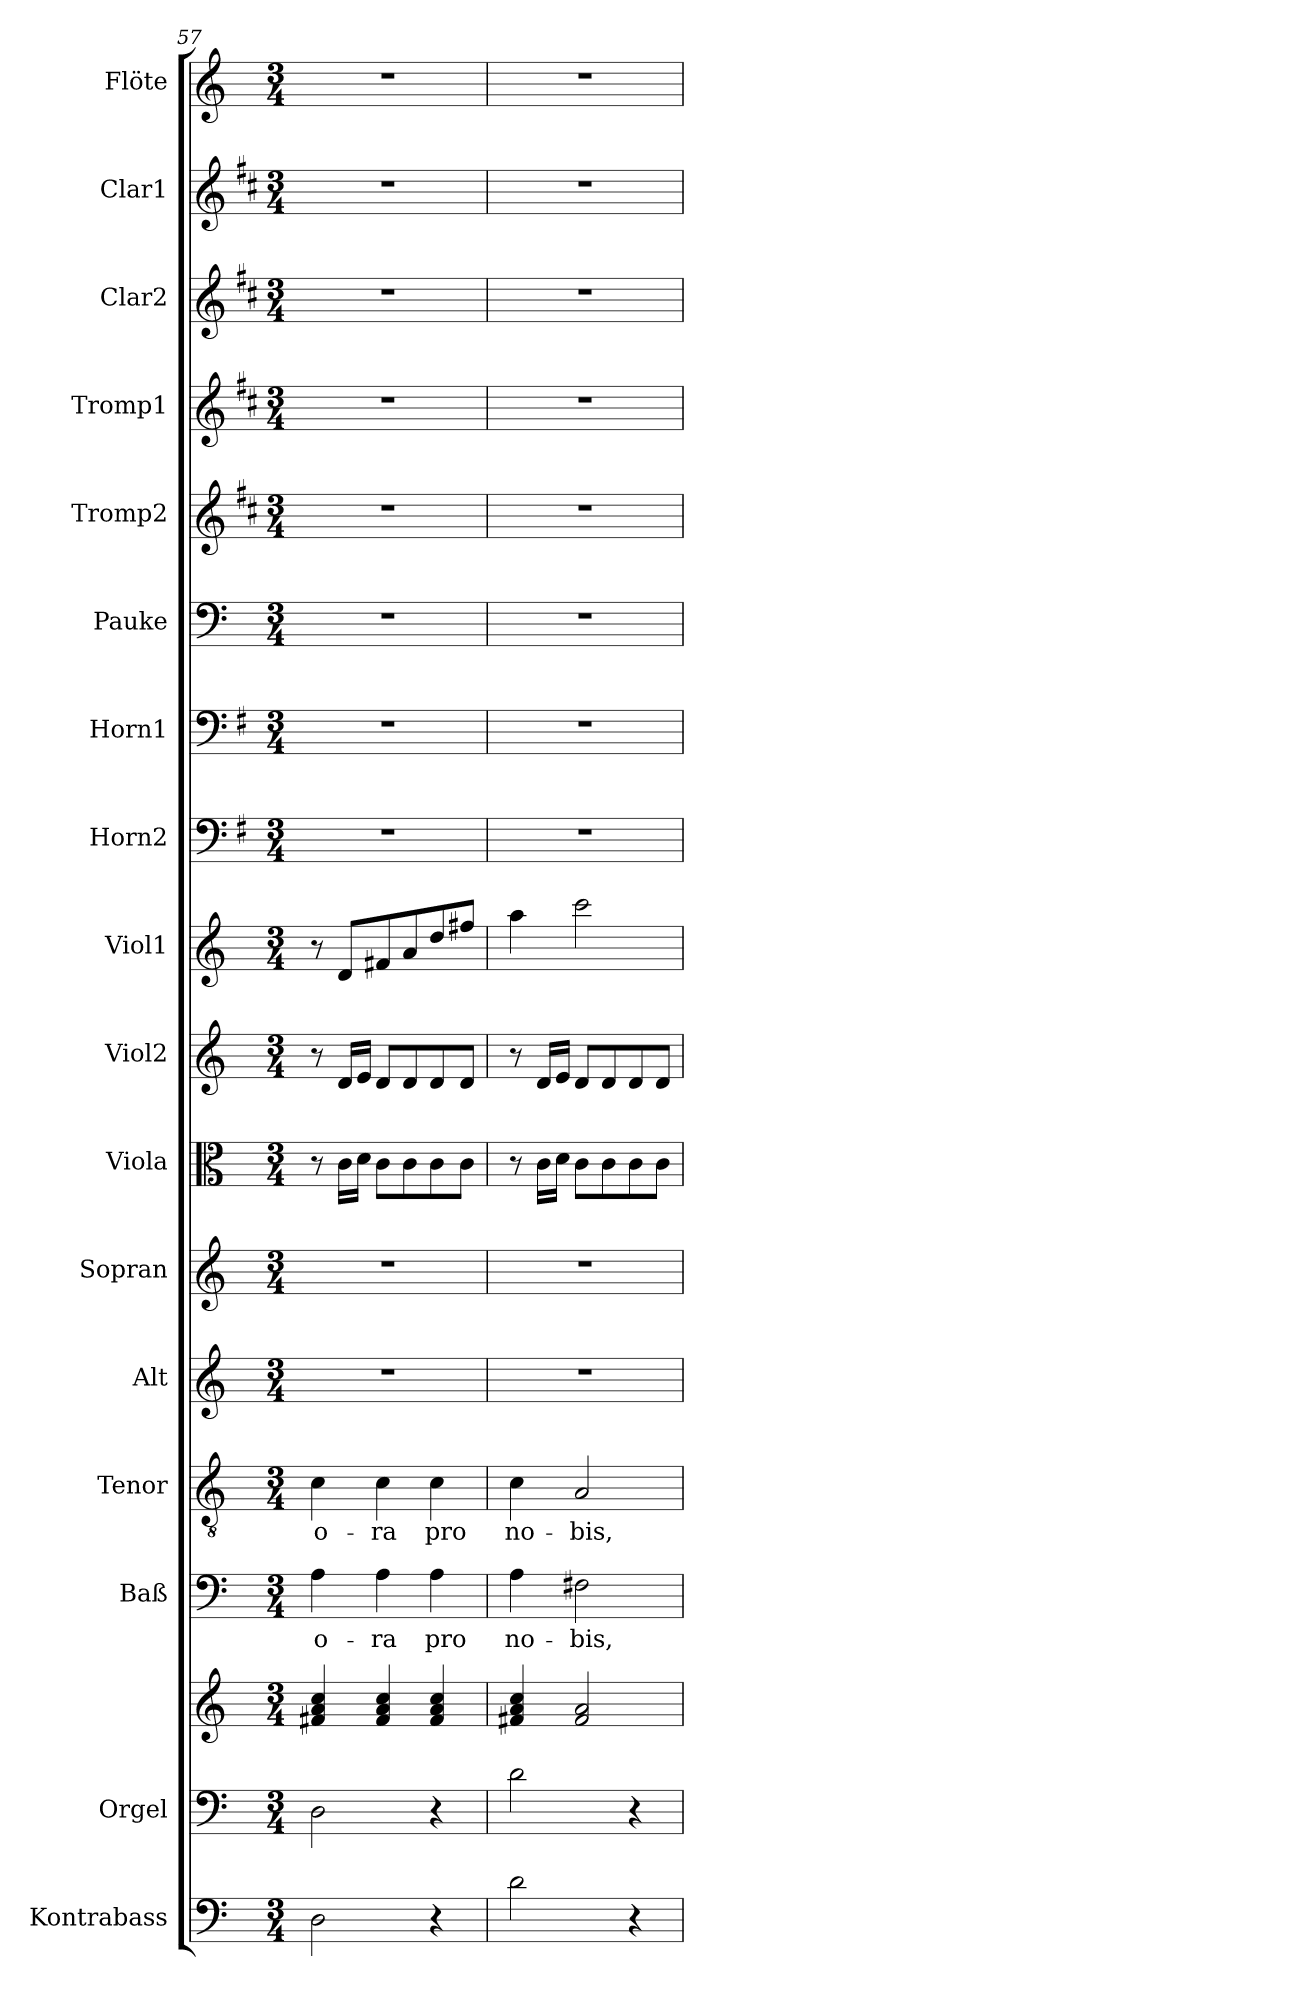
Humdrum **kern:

**kern	**kern	**kern	**kern	**text	**kern	**text	**kern	**kern	**kern	**kern	**kern	**kern	**kern	**kern	**kern	**kern	**kern	**kern	**kern
*part17	*part16	*part16	*part15	*part15	*part14	*part14	*part13	*part12	*part11	*part10	*part9	*part8	*part7	*part6	*part5	*part4	*part3	*part2	*part1
*staff18	*staff17	*staff16	*staff15	*staff15	*staff14	*staff14	*staff13	*staff12	*staff11	*staff10	*staff9	*staff8	*staff7	*staff6	*staff5	*staff4	*staff3	*staff2	*staff1
*I"Kontrabass	*I"Orgel	*	*I"Baß	*	*I"Tenor	*	*I"Alt	*I"Sopran	*I"Viola	*I"Viol2	*I"Viol1	*I"Horn2	*I"Horn1	*I"Pauke	*I"Tromp2	*I"Tromp1	*I"Clar2	*I"Clar1	*I"Flöte
*I'Kb	*	*	*I'B	*	*I'T	*	*I'A	*I'S	*I'Vla	*I'Vl2	*I'Vl1	*I'Hr2	*I'Hr1	*I'Pk	*I'Tr2	*I'Tr1	*I'Cl2	*I'Cl1	*I'Fl
*clefF4	*clefF4	*clefG2	*clefF4	*	*clefGv2	*	*clefG2	*clefG2	*clefC3	*clefG2	*clefG2	*clefF4	*clefF4	*clefF4	*clefG2	*clefG2	*clefG2	*clefG2	*clefG2
*ITrd7c12	*	*	*	*	*	*	*	*	*	*	*	*ITrd4c7	*ITrd4c7	*	*ITrd1c2	*ITrd1c2	*ITrd1c2	*ITrd1c2	*
*k[]	*k[]	*k[]	*k[]	*	*k[]	*	*k[]	*k[]	*k[]	*k[]	*k[]	*k[]	*k[]	*k[]	*k[]	*k[]	*k[]	*k[]	*k[]
*C:	*C:	*C:	*C:	*	*C:	*	*C:	*C:	*C:	*C:	*C:	*C:	*C:	*C:	*C:	*C:	*C:	*C:	*C:
*M3/4	*M3/4	*M3/4	*M3/4	*	*M3/4	*	*M3/4	*M3/4	*M3/4	*M3/4	*M3/4	*M3/4	*M3/4	*M3/4	*M3/4	*M3/4	*M3/4	*M3/4	*M3/4
=57	=57	=57	=57	=57	=57	=57	=57	=57	=57	=57	=57	=57	=57	=57	=57	=57	=57	=57	=57
!	!	!	!	!LO:LY:b	!	!LO:LY:b	!	!	!	!	!	!	!	!	!	!	!	!	!
2DD\	2D\	4f#X/ 4a/ 4cc/	4A\	o-	4c\	o-	2.r	2.r	8r	8r	8r	2.r	2.r	2.r	2.r	2.r	2.r	2.r	2.r
.	.	.	.	.	.	.	.	.	16c\LL	16d/LL	8d/L	.	.	.	.	.	.	.	.
.	.	.	.	.	.	.	.	.	16d\JJ	16e/JJ	.	.	.	.	.	.	.	.	.
!	!	!	!	!LO:LY:b	!	!LO:LY:b	!	!	!	!	!	!	!	!	!	!	!	!	!
.	.	4f#/ 4a/ 4cc/	4A\	-ra	4c\	-ra	.	.	8c\L	8d/L	8f#X/	.	.	.	.	.	.	.	.
.	.	.	.	.	.	.	.	.	8c\	8d/	8a/	.	.	.	.	.	.	.	.
!	!	!	!	!LO:LY:b	!	!LO:LY:b	!	!	!	!	!	!	!	!	!	!	!	!	!
4r	4r	4f#/ 4a/ 4cc/	4A\	pro	4c\	pro	.	.	8c\	8d/	8dd/	.	.	.	.	.	.	.	.
.	.	.	.	.	.	.	.	.	8c\J	8d/J	8ff#X/J	.	.	.	.	.	.	.	.
=58	=58	=58	=58	=58	=58	=58	=58	=58	=58	=58	=58	=58	=58	=58	=58	=58	=58	=58	=58
!	!	!	!	!LO:LY:b	!	!LO:LY:b	!	!	!	!	!	!	!	!	!	!	!	!	!
2D\	2d\	4f#X/ 4a/ 4cc/	4A\	no-	4c\	no-	2.r	2.r	8r	8r	4aa\	2.r	2.r	2.r	2.r	2.r	2.r	2.r	2.r
.	.	.	.	.	.	.	.	.	16c\LL	16d/LL	.	.	.	.	.	.	.	.	.
.	.	.	.	.	.	.	.	.	16d\JJ	16e/JJ	.	.	.	.	.	.	.	.	.
!	!	!	!	!LO:LY:b	!	!LO:LY:b	!	!	!	!	!	!	!	!	!	!	!	!	!
.	.	2f#/ 2a/	2F#X\	-bis,	2A/	-bis,	.	.	8c\L	8d/L	2ccc\	.	.	.	.	.	.	.	.
.	.	.	.	.	.	.	.	.	8c\	8d/	.	.	.	.	.	.	.	.	.
4r	4r	.	.	.	.	.	.	.	8c\	8d/	.	.	.	.	.	.	.	.	.
.	.	.	.	.	.	.	.	.	8c\J	8d/J	.	.	.	.	.	.	.	.	.
=	=	=	=	=	=	=	=	=	=	=	=	=	=	=	=	=	=	=	=
*-	*-	*-	*-	*-	*-	*-	*-	*-	*-	*-	*-	*-	*-	*-	*-	*-	*-	*-	*-
